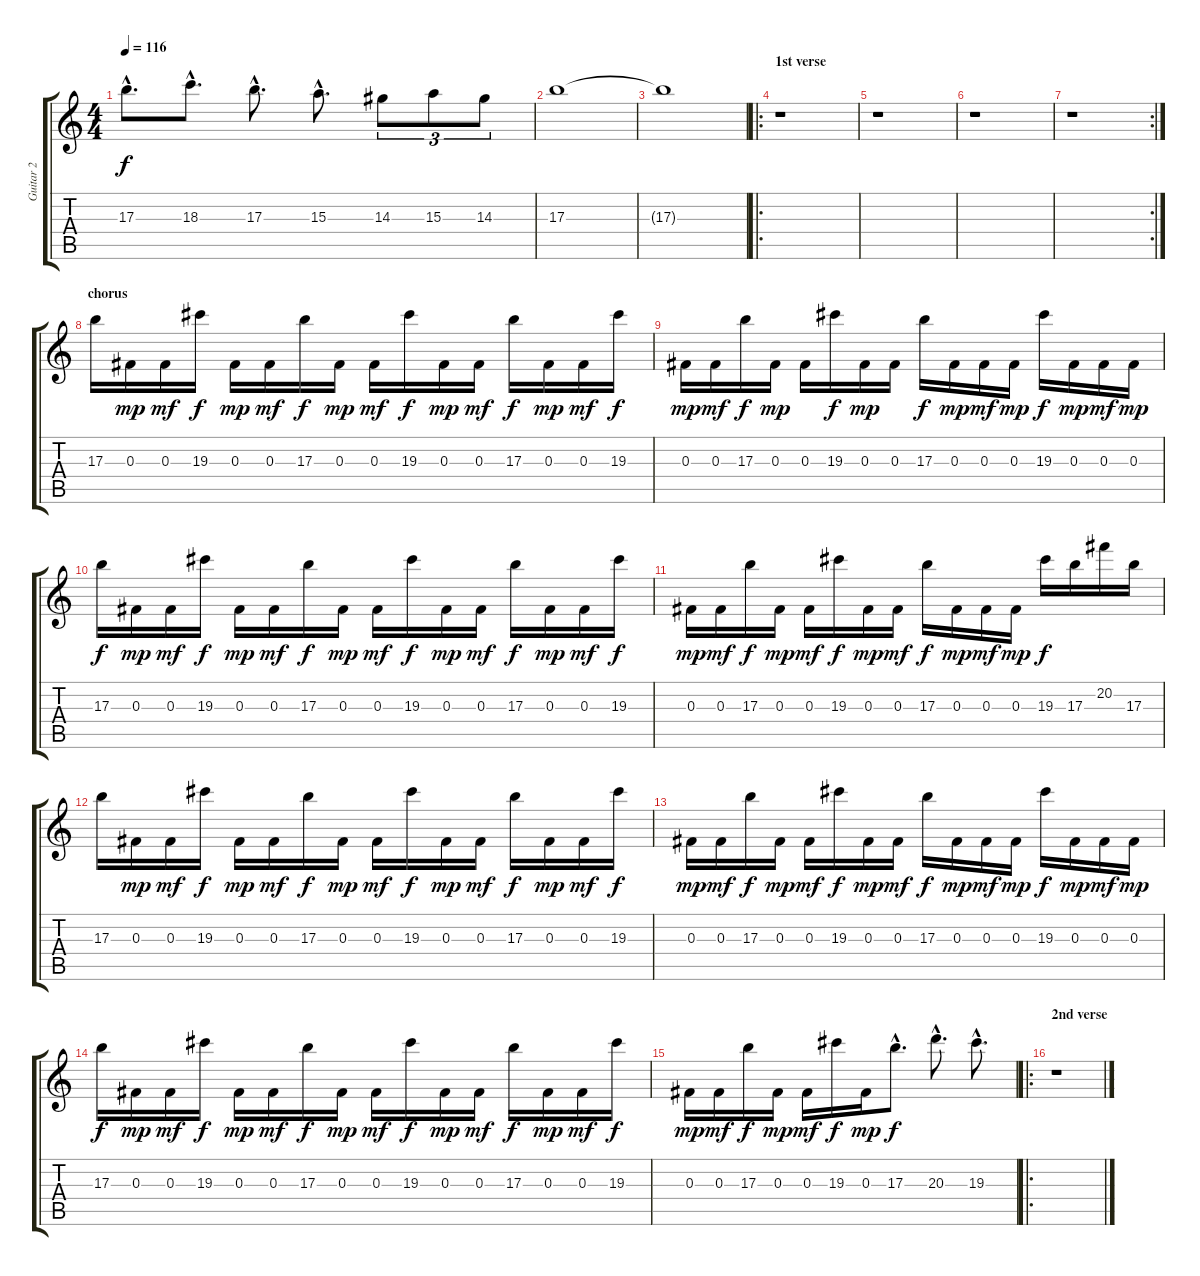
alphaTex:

\track ("Guitar 2" "Guitar 2") {instrument distortionguitar}
\staff {score tabs}
\tuning (Eb4 Bb3 Gb3 Db3 Ab2 Eb2) {hide}
\ts (4 4)
\tempo 116
\clef g2
\ks c
17.3{hac}.8{d dy f} 18.3{hac}.8{d} 17.3{hac}.8{d} 15.3{hac}.8{d} 14.3.8{tu (3 2)} 15.3.8{tu (3 2)} 14.3.8{tu (3 2)} |
17.3.1 |
17.3{t}.1 |
\ro
\section ("" "1st verse")
r.1 |
r.1 |
r.1 |
\rc 2
r.1 |
\section ("" "chorus")
17.3.16 0.3.16{dy mp} 0.3.16{dy mf} 19.3.16{dy f} 0.3.16{dy mp} 0.3.16{dy mf} 17.3.16{dy f} 0.3.16{dy mp} 0.3.16{dy mf} 19.3.16{dy f} 0.3.16{dy mp} 0.3.16{dy mf} 17.3.16{dy f} 0.3.16{dy mp} 0.3.16{dy mf} 19.3.16{dy f} |
0.3.16{dy mp} 0.3.16{dy mf} 17.3.16{dy f} 0.3.16{dy mp} 0.3.16 19.3.16{dy f} 0.3.16{dy mp} 0.3.16 17.3.16{dy f} 0.3.16{dy mp} 0.3.16{dy mf} 0.3.16{dy mp} 19.3.16{dy f} 0.3.16{dy mp} 0.3.16{dy mf} 0.3.16{dy mp} |
17.3.16{dy f} 0.3.16{dy mp} 0.3.16{dy mf} 19.3.16{dy f} 0.3.16{dy mp} 0.3.16{dy mf} 17.3.16{dy f} 0.3.16{dy mp} 0.3.16{dy mf} 19.3.16{dy f} 0.3.16{dy mp} 0.3.16{dy mf} 17.3.16{dy f} 0.3.16{dy mp} 0.3.16{dy mf} 19.3.16{dy f} |
0.3.16{dy mp} 0.3.16{dy mf} 17.3.16{dy f} 0.3.16{dy mp} 0.3.16{dy mf} 19.3.16{dy f} 0.3.16{dy mp} 0.3.16{dy mf} 17.3.16{dy f} 0.3.16{dy mp} 0.3.16{dy mf} 0.3.16{dy mp} 19.3.16{dy f} 17.3.16 20.2.16 17.3.16 |
17.3.16 0.3.16{dy mp} 0.3.16{dy mf} 19.3.16{dy f} 0.3.16{dy mp} 0.3.16{dy mf} 17.3.16{dy f} 0.3.16{dy mp} 0.3.16{dy mf} 19.3.16{dy f} 0.3.16{dy mp} 0.3.16{dy mf} 17.3.16{dy f} 0.3.16{dy mp} 0.3.16{dy mf} 19.3.16{dy f} |
0.3.16{dy mp} 0.3.16{dy mf} 17.3.16{dy f} 0.3.16{dy mp} 0.3.16{dy mf} 19.3.16{dy f} 0.3.16{dy mp} 0.3.16{dy mf} 17.3.16{dy f} 0.3.16{dy mp} 0.3.16{dy mf} 0.3.16{dy mp} 19.3.16{dy f} 0.3.16{dy mp} 0.3.16{dy mf} 0.3.16{dy mp} |
17.3.16{dy f} 0.3.16{dy mp} 0.3.16{dy mf} 19.3.16{dy f} 0.3.16{dy mp} 0.3.16{dy mf} 17.3.16{dy f} 0.3.16{dy mp} 0.3.16{dy mf} 19.3.16{dy f} 0.3.16{dy mp} 0.3.16{dy mf} 17.3.16{dy f} 0.3.16{dy mp} 0.3.16{dy mf} 19.3.16{dy f} |
0.3.16{dy mp} 0.3.16{dy mf} 17.3.16{dy f} 0.3.16{dy mp} 0.3.16{dy mf} 19.3.16{dy f} 0.3.16{dy mp} 17.3{hac}.8{d dy f} 20.3{hac}.8{d} 19.3{hac}.8{d} |
\ro
\section ("" "2nd verse")
r.1
